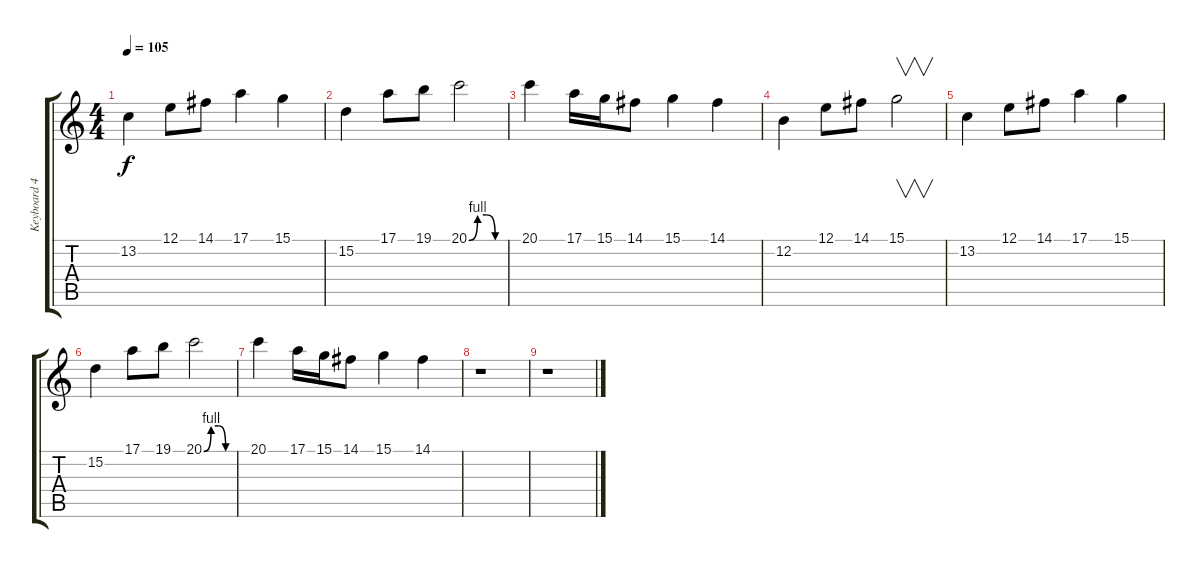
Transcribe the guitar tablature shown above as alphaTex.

\track ("Keyboard 4" "Keyboard 4") {instrument lead1square}
\staff {score tabs}
\tuning (E4 B3 G3 D3 A2 E2) {hide}
\ts (4 4)
\tempo 105
\clef g2
\ks c
13.2.4{dy f} 12.1.8 14.1.8 17.1.4 15.1.4 |
15.2.4 17.1.8 19.1.8 20.1{be (custom 0 0 15 4 30 4 45 0 60 0)}.2 |
20.1.4 17.1.16 15.1.16 14.1.8 15.1.4 14.1.4 |
12.2.4 12.1.8 14.1.8 15.1.2{v} |
13.2.4 12.1.8 14.1.8 17.1.4 15.1.4 |
15.2.4 17.1.8 19.1.8 20.1{be (custom 0 0 15 4 30 4 45 0 60 0)}.2 |
20.1.4 17.1.16 15.1.16 14.1.8 15.1.4 14.1.4 |
r.1 |
r.1
